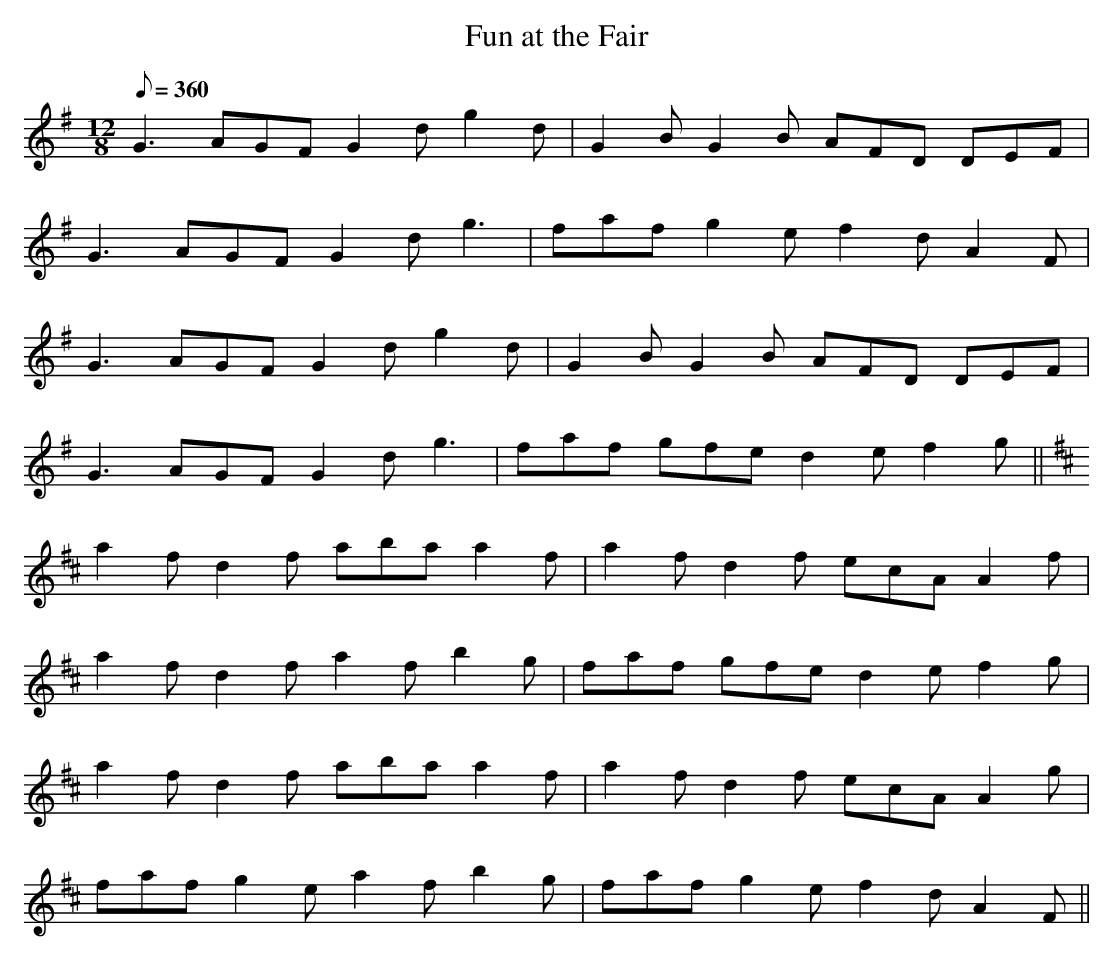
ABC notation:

X:1
T: Fun at the Fair
L: 1/8
M: 12/8
Q: 360
K: G
G3 AGF G2d g2d|G2B G2B AFD DEF|
G3 AGF G2d g3|faf g2e f2d A2F|
G3 AGF G2d g2d|G2B G2B AFD DEF|
G3 AGF G2d g3|faf gfe d2e f2g ||
K: D
a2f d2f aba a2f|a2f d2f ecA A2f|
a2f d2f a2f b2g|faf gfe d2e f2g|
a2f d2f aba a2f|a2f d2f ecA A2g|
faf g2e a2f b2g|faf g2e f2d A2F ||
